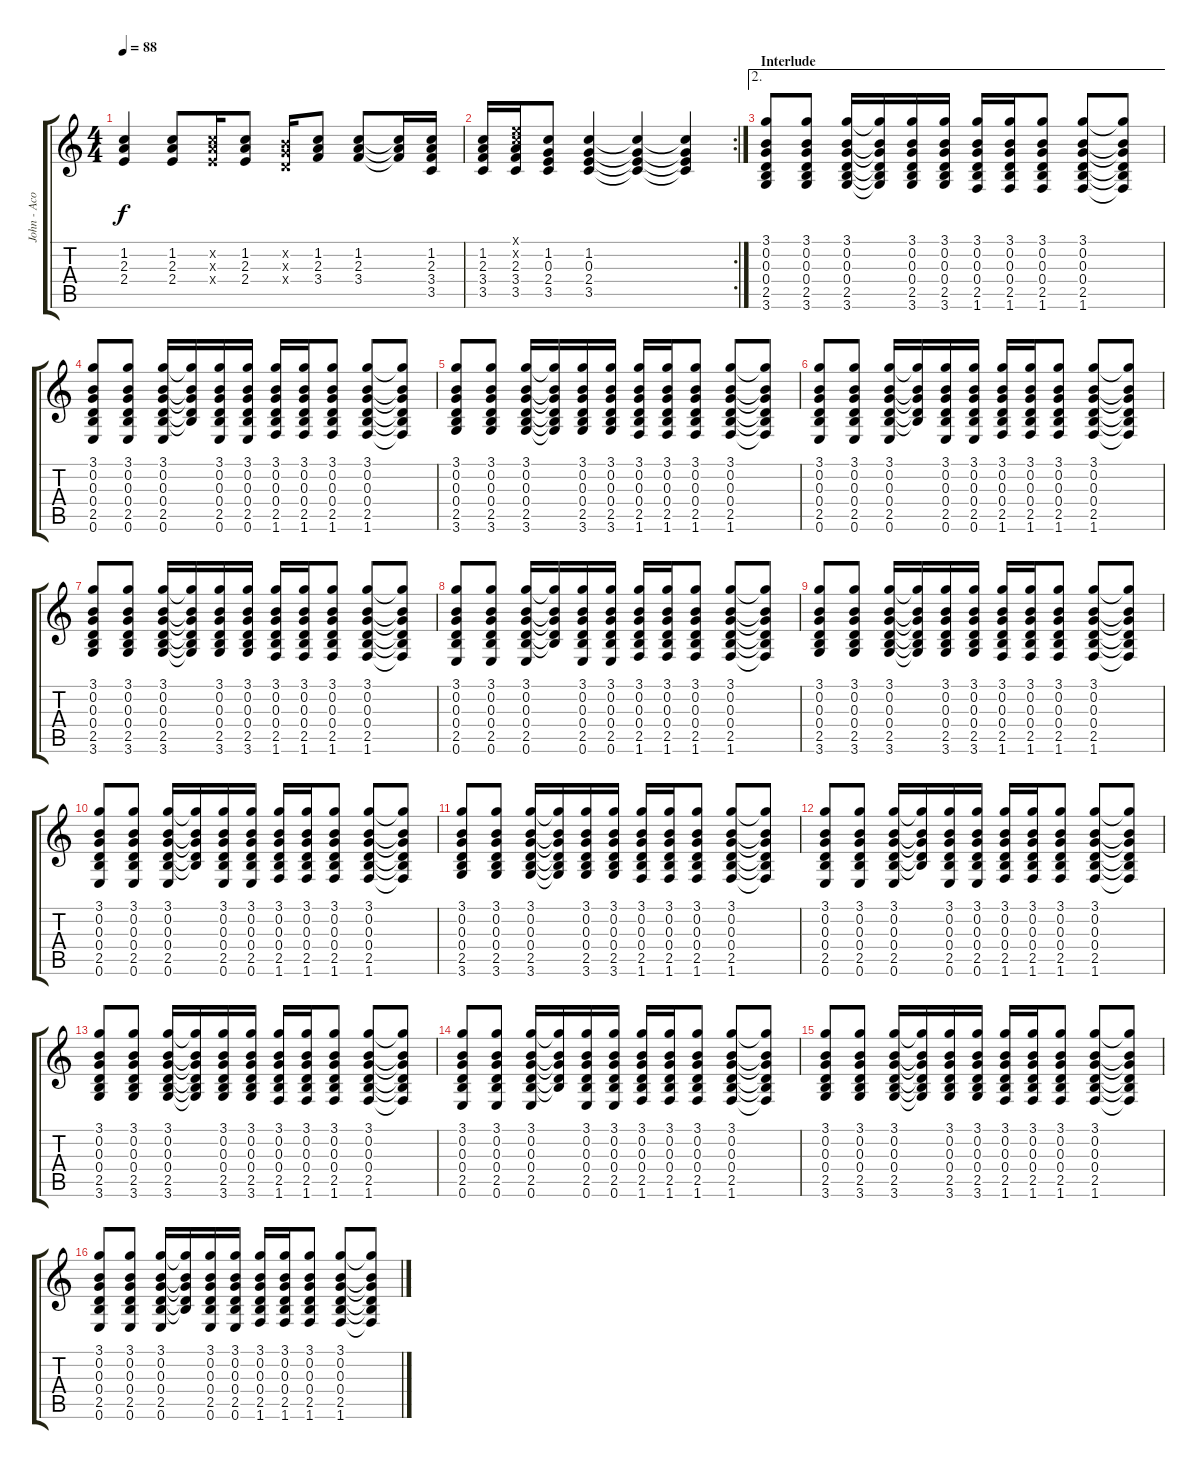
\track ("John - Acoustic" "John - Aco") {instrument acousticguitarsteel}
\staff {score tabs}
\tuning (E4 B3 G3 D3 A2 E2) {hide}
\ts (4 4)
\tempo 88
\clef g2
\ks c
(1.2 2.3 2.4).4{dy f} (1.2 2.3 2.4).8 (1.2{x} 2.3{x} 2.4{x}).16 (1.2 2.3 2.4).8 (0.2{x} 0.3{x} 0.4{x}).16 (1.2 2.3 3.4).8 (1.2 2.3 3.4).8 (1.2{t} 2.3{t} 3.4{t}).16 (1.2 2.3 3.4 3.5).16 |
\rc 2
(1.2 2.3 3.4 3.5).16 (0.1{x} 1.2{x} 2.3 3.4 3.5).16 (1.2 0.3 2.4 3.5).8 (1.2 0.3 2.4 3.5).4 (1.2{t} 0.3{t} 2.4{t} 3.5{t}).4 (1.2{t} 0.3{t} 2.4{t} 3.5{t}).4 |
\ae 2
\section ("" "Interlude")
(3.1 0.2 0.3 0.4 2.5 3.6).8 (3.1 0.2 0.3 0.4 2.5 3.6).8 (3.1 0.2 0.3 0.4 2.5 3.6).16 (3.1{t} 0.2{t} 0.3{t} 0.4{t} 2.5{t} 3.6{t}).16 (3.1 0.2 0.3 0.4 2.5 3.6).16 (3.1 0.2 0.3 0.4 2.5 3.6).16 (3.1 0.2 0.3 0.4 2.5 1.6).16 (3.1 0.2 0.3 0.4 2.5 1.6).16 (3.1 0.2 0.3 0.4 2.5 1.6).8 (3.1 0.2 0.3 0.4 2.5 1.6).8 (3.1{t} 0.2{t} 0.3{t} 0.4{t} 2.5{t} 1.6{t}).8 |
(3.1 0.2 0.3 0.4 2.5 0.6).8 (3.1 0.2 0.3 0.4 2.5 0.6).8 (3.1 0.2 0.3 0.4 2.5 0.6).16 (3.1{t} 0.2{t} 0.3{t} 0.4{t} 2.5{t}).16 (3.1 0.2 0.3 0.4 2.5 0.6).16 (3.1 0.2 0.3 0.4 2.5 0.6).16 (3.1 0.2 0.3 0.4 2.5 1.6).16 (3.1 0.2 0.3 0.4 2.5 1.6).16 (3.1 0.2 0.3 0.4 2.5 1.6).8 (3.1 0.2 0.3 0.4 2.5 1.6).8 (3.1{t} 0.2{t} 0.3{t} 0.4{t} 2.5{t} 1.6{t}).8 |
(3.1 0.2 0.3 0.4 2.5 3.6).8 (3.1 0.2 0.3 0.4 2.5 3.6).8 (3.1 0.2 0.3 0.4 2.5 3.6).16 (3.1{t} 0.2{t} 0.3{t} 0.4{t} 2.5{t} 3.6{t}).16 (3.1 0.2 0.3 0.4 2.5 3.6).16 (3.1 0.2 0.3 0.4 2.5 3.6).16 (3.1 0.2 0.3 0.4 2.5 1.6).16 (3.1 0.2 0.3 0.4 2.5 1.6).16 (3.1 0.2 0.3 0.4 2.5 1.6).8 (3.1 0.2 0.3 0.4 2.5 1.6).8 (3.1{t} 0.2{t} 0.3{t} 0.4{t} 2.5{t} 1.6{t}).8 |
(3.1 0.2 0.3 0.4 2.5 0.6).8 (3.1 0.2 0.3 0.4 2.5 0.6).8 (3.1 0.2 0.3 0.4 2.5 0.6).16 (3.1{t} 0.2{t} 0.3{t} 0.4{t} 2.5{t}).16 (3.1 0.2 0.3 0.4 2.5 0.6).16 (3.1 0.2 0.3 0.4 2.5 0.6).16 (3.1 0.2 0.3 0.4 2.5 1.6).16 (3.1 0.2 0.3 0.4 2.5 1.6).16 (3.1 0.2 0.3 0.4 2.5 1.6).8 (3.1 0.2 0.3 0.4 2.5 1.6).8 (3.1{t} 0.2{t} 0.3{t} 0.4{t} 2.5{t} 1.6{t}).8 |
(3.1 0.2 0.3 0.4 2.5 3.6).8 (3.1 0.2 0.3 0.4 2.5 3.6).8 (3.1 0.2 0.3 0.4 2.5 3.6).16 (3.1{t} 0.2{t} 0.3{t} 0.4{t} 2.5{t} 3.6{t}).16 (3.1 0.2 0.3 0.4 2.5 3.6).16 (3.1 0.2 0.3 0.4 2.5 3.6).16 (3.1 0.2 0.3 0.4 2.5 1.6).16 (3.1 0.2 0.3 0.4 2.5 1.6).16 (3.1 0.2 0.3 0.4 2.5 1.6).8 (3.1 0.2 0.3 0.4 2.5 1.6).8 (3.1{t} 0.2{t} 0.3{t} 0.4{t} 2.5{t} 1.6{t}).8 |
(3.1 0.2 0.3 0.4 2.5 0.6).8 (3.1 0.2 0.3 0.4 2.5 0.6).8 (3.1 0.2 0.3 0.4 2.5 0.6).16 (3.1{t} 0.2{t} 0.3{t} 0.4{t} 2.5{t}).16 (3.1 0.2 0.3 0.4 2.5 0.6).16 (3.1 0.2 0.3 0.4 2.5 0.6).16 (3.1 0.2 0.3 0.4 2.5 1.6).16 (3.1 0.2 0.3 0.4 2.5 1.6).16 (3.1 0.2 0.3 0.4 2.5 1.6).8 (3.1 0.2 0.3 0.4 2.5 1.6).8 (3.1{t} 0.2{t} 0.3{t} 0.4{t} 2.5{t} 1.6{t}).8 |
(3.1 0.2 0.3 0.4 2.5 3.6).8 (3.1 0.2 0.3 0.4 2.5 3.6).8 (3.1 0.2 0.3 0.4 2.5 3.6).16 (3.1{t} 0.2{t} 0.3{t} 0.4{t} 2.5{t} 3.6{t}).16 (3.1 0.2 0.3 0.4 2.5 3.6).16 (3.1 0.2 0.3 0.4 2.5 3.6).16 (3.1 0.2 0.3 0.4 2.5 1.6).16 (3.1 0.2 0.3 0.4 2.5 1.6).16 (3.1 0.2 0.3 0.4 2.5 1.6).8 (3.1 0.2 0.3 0.4 2.5 1.6).8 (3.1{t} 0.2{t} 0.3{t} 0.4{t} 2.5{t} 1.6{t}).8 |
(3.1 0.2 0.3 0.4 2.5 0.6).8 (3.1 0.2 0.3 0.4 2.5 0.6).8 (3.1 0.2 0.3 0.4 2.5 0.6).16 (3.1{t} 0.2{t} 0.3{t} 0.4{t} 2.5{t}).16 (3.1 0.2 0.3 0.4 2.5 0.6).16 (3.1 0.2 0.3 0.4 2.5 0.6).16 (3.1 0.2 0.3 0.4 2.5 1.6).16 (3.1 0.2 0.3 0.4 2.5 1.6).16 (3.1 0.2 0.3 0.4 2.5 1.6).8 (3.1 0.2 0.3 0.4 2.5 1.6).8 (3.1{t} 0.2{t} 0.3{t} 0.4{t} 2.5{t} 1.6{t}).8 |
(3.1 0.2 0.3 0.4 2.5 3.6).8 (3.1 0.2 0.3 0.4 2.5 3.6).8 (3.1 0.2 0.3 0.4 2.5 3.6).16 (3.1{t} 0.2{t} 0.3{t} 0.4{t} 2.5{t} 3.6{t}).16 (3.1 0.2 0.3 0.4 2.5 3.6).16 (3.1 0.2 0.3 0.4 2.5 3.6).16 (3.1 0.2 0.3 0.4 2.5 1.6).16 (3.1 0.2 0.3 0.4 2.5 1.6).16 (3.1 0.2 0.3 0.4 2.5 1.6).8 (3.1 0.2 0.3 0.4 2.5 1.6).8 (3.1{t} 0.2{t} 0.3{t} 0.4{t} 2.5{t} 1.6{t}).8 |
(3.1 0.2 0.3 0.4 2.5 0.6).8 (3.1 0.2 0.3 0.4 2.5 0.6).8 (3.1 0.2 0.3 0.4 2.5 0.6).16 (3.1{t} 0.2{t} 0.3{t} 0.4{t} 2.5{t}).16 (3.1 0.2 0.3 0.4 2.5 0.6).16 (3.1 0.2 0.3 0.4 2.5 0.6).16 (3.1 0.2 0.3 0.4 2.5 1.6).16 (3.1 0.2 0.3 0.4 2.5 1.6).16 (3.1 0.2 0.3 0.4 2.5 1.6).8 (3.1 0.2 0.3 0.4 2.5 1.6).8 (3.1{t} 0.2{t} 0.3{t} 0.4{t} 2.5{t} 1.6{t}).8 |
(3.1 0.2 0.3 0.4 2.5 3.6).8 (3.1 0.2 0.3 0.4 2.5 3.6).8 (3.1 0.2 0.3 0.4 2.5 3.6).16 (3.1{t} 0.2{t} 0.3{t} 0.4{t} 2.5{t} 3.6{t}).16 (3.1 0.2 0.3 0.4 2.5 3.6).16 (3.1 0.2 0.3 0.4 2.5 3.6).16 (3.1 0.2 0.3 0.4 2.5 1.6).16 (3.1 0.2 0.3 0.4 2.5 1.6).16 (3.1 0.2 0.3 0.4 2.5 1.6).8 (3.1 0.2 0.3 0.4 2.5 1.6).8 (3.1{t} 0.2{t} 0.3{t} 0.4{t} 2.5{t} 1.6{t}).8 |
(3.1 0.2 0.3 0.4 2.5 0.6).8 (3.1 0.2 0.3 0.4 2.5 0.6).8 (3.1 0.2 0.3 0.4 2.5 0.6).16 (3.1{t} 0.2{t} 0.3{t} 0.4{t} 2.5{t}).16 (3.1 0.2 0.3 0.4 2.5 0.6).16 (3.1 0.2 0.3 0.4 2.5 0.6).16 (3.1 0.2 0.3 0.4 2.5 1.6).16 (3.1 0.2 0.3 0.4 2.5 1.6).16 (3.1 0.2 0.3 0.4 2.5 1.6).8 (3.1 0.2 0.3 0.4 2.5 1.6).8 (3.1{t} 0.2{t} 0.3{t} 0.4{t} 2.5{t} 1.6{t}).8 |
(3.1 0.2 0.3 0.4 2.5 3.6).8 (3.1 0.2 0.3 0.4 2.5 3.6).8 (3.1 0.2 0.3 0.4 2.5 3.6).16 (3.1{t} 0.2{t} 0.3{t} 0.4{t} 2.5{t} 3.6{t}).16 (3.1 0.2 0.3 0.4 2.5 3.6).16 (3.1 0.2 0.3 0.4 2.5 3.6).16 (3.1 0.2 0.3 0.4 2.5 1.6).16 (3.1 0.2 0.3 0.4 2.5 1.6).16 (3.1 0.2 0.3 0.4 2.5 1.6).8 (3.1 0.2 0.3 0.4 2.5 1.6).8 (3.1{t} 0.2{t} 0.3{t} 0.4{t} 2.5{t} 1.6{t}).8 |
(3.1 0.2 0.3 0.4 2.5 0.6).8 (3.1 0.2 0.3 0.4 2.5 0.6).8 (3.1 0.2 0.3 0.4 2.5 0.6).16 (3.1{t} 0.2{t} 0.3{t} 0.4{t} 2.5{t}).16 (3.1 0.2 0.3 0.4 2.5 0.6).16 (3.1 0.2 0.3 0.4 2.5 0.6).16 (3.1 0.2 0.3 0.4 2.5 1.6).16 (3.1 0.2 0.3 0.4 2.5 1.6).16 (3.1 0.2 0.3 0.4 2.5 1.6).8 (3.1 0.2 0.3 0.4 2.5 1.6).8 (3.1{t} 0.2{t} 0.3{t} 0.4{t} 2.5{t} 1.6{t}).8
